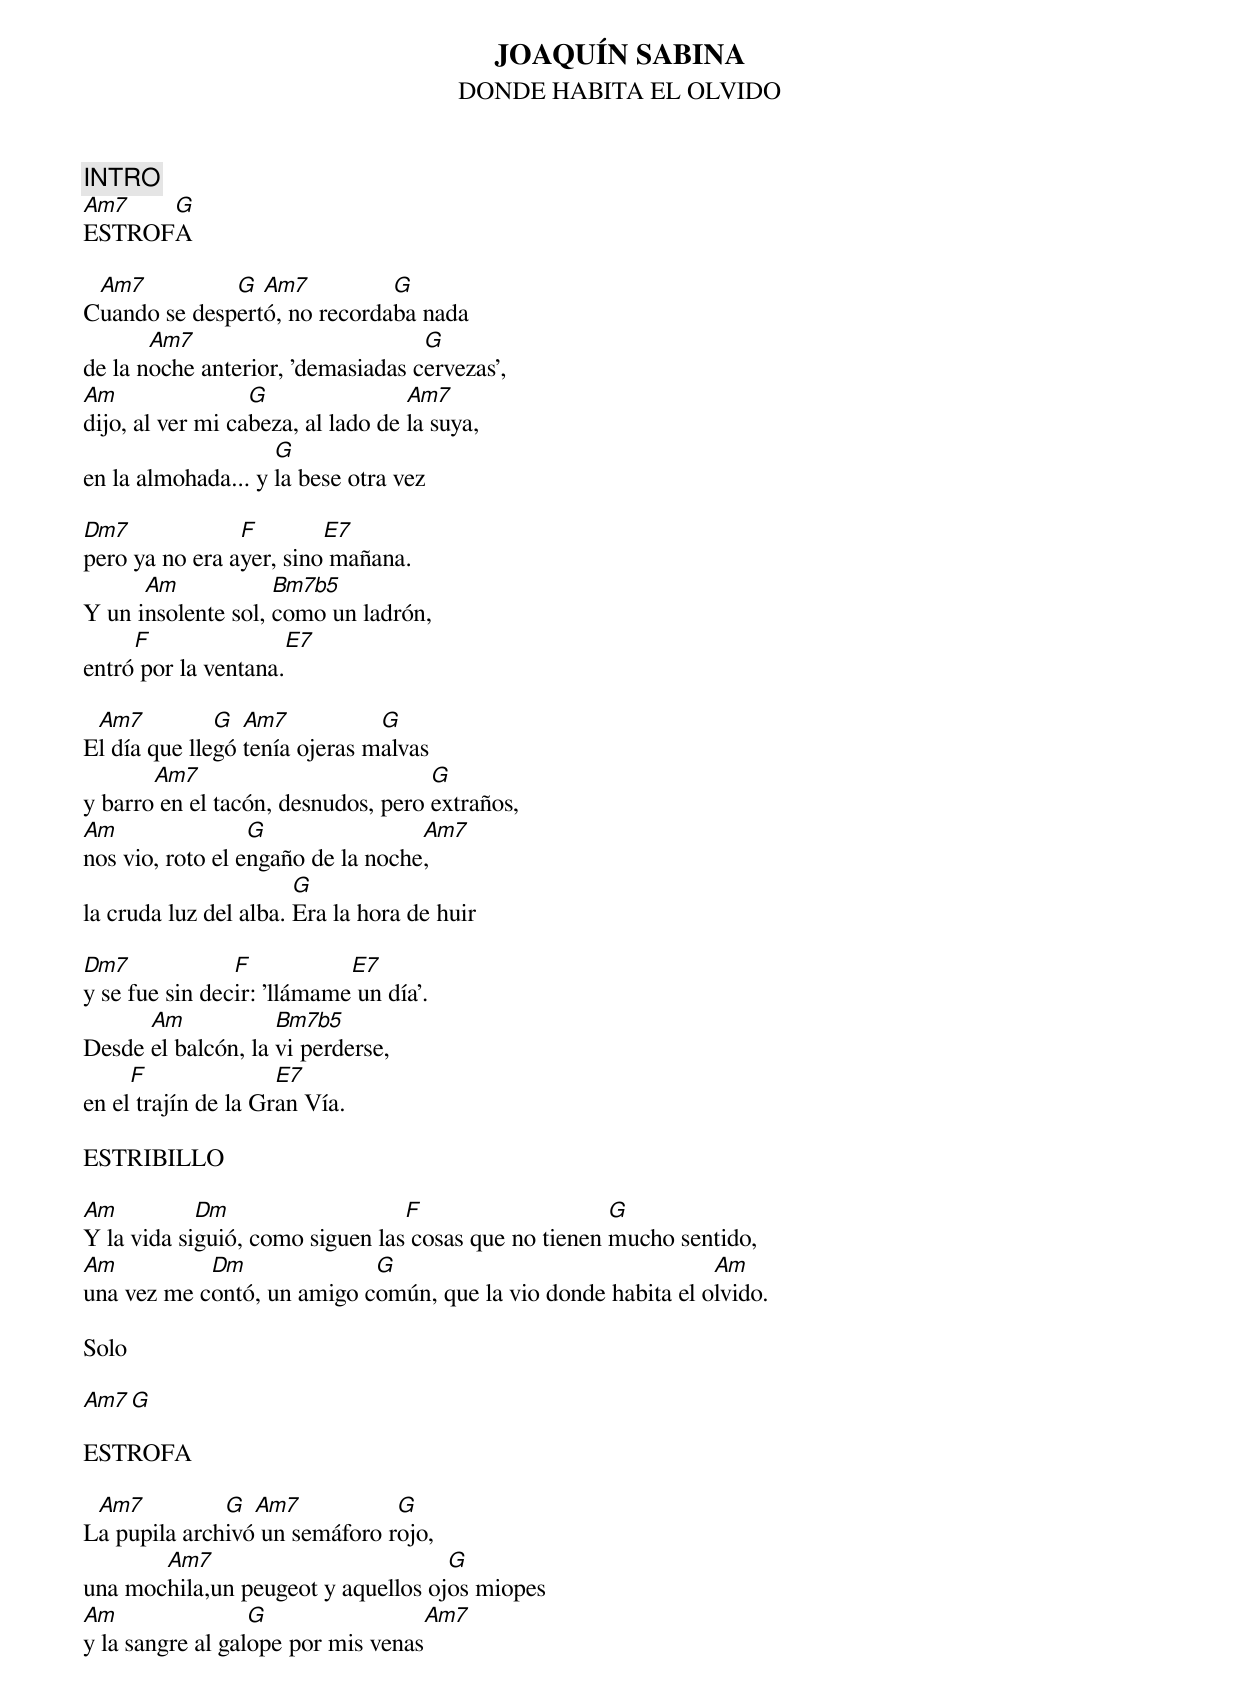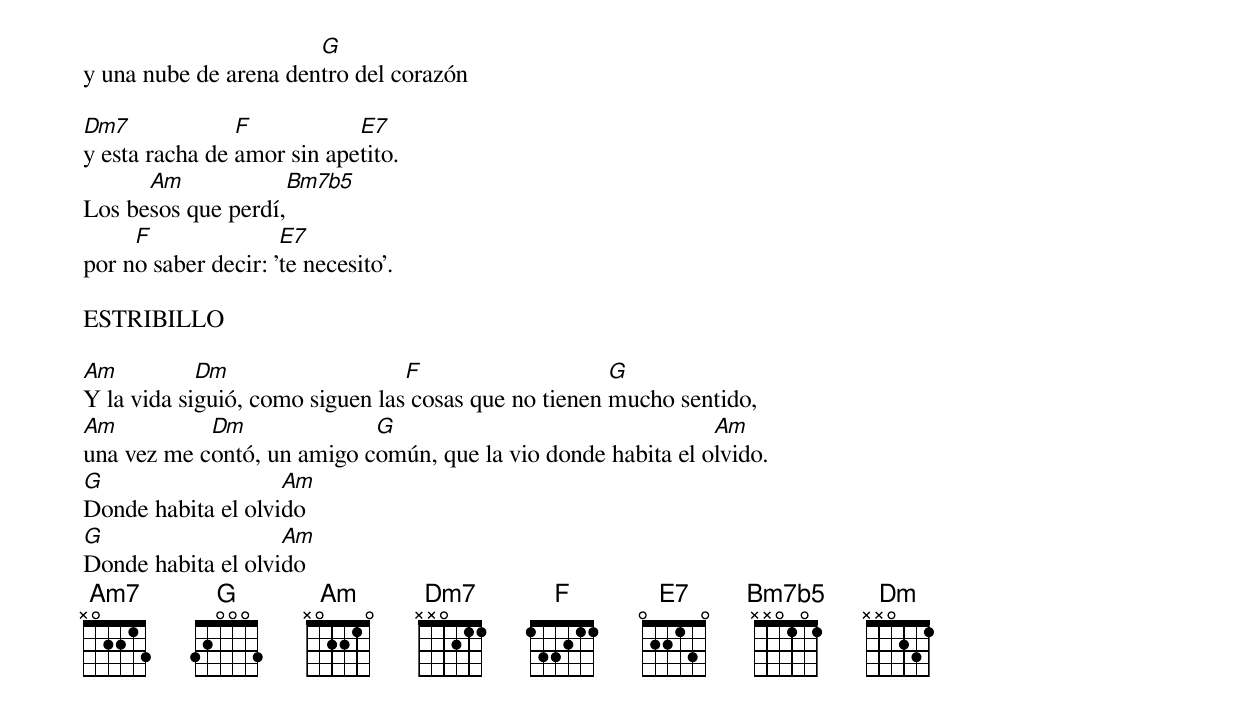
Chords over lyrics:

JOAQUÍN SABINA
DONDE HABITA EL OLVIDO
INTRO
Am7   G
ESTROFA

 Am7          G  Am7          G
Cuando se despertó, no recordaba nada
       Am7                         G
de la noche anterior, 'demasiadas cervezas',
Am                G                Am7
dijo, al ver mi cabeza, al lado de la suya,
                    G
en la almohada... y la bese otra vez

Dm7             F        E7
pero ya no era ayer, sino mañana.
      Am            Bm7b5
Y un insolente sol, como un ladrón,
     F               E7
entró por la ventana.

 Am7          G  Am7           G
El día que llegó tenía ojeras malvas
       Am7                          G
y barro en el tacón, desnudos, pero extraños,
Am                G                Am7
nos vio, roto el engaño de la noche,
                       G
la cruda luz del alba. Era la hora de huir

Dm7             F           E7
y se fue sin decir: 'llámame un día'.
      Am            Bm7b5
Desde el balcón, la vi perderse,
     F               E7
en el trajín de la Gran Vía.

ESTRIBILLO

Am          Dm                   F                    G
Y la vida siguió, como siguen las cosas que no tienen mucho sentido,
Am          Dm              G                                 Am
una vez me contó, un amigo común, que la vio donde habita el olvido.

Solo

Am7   G

ESTROFA

 Am7          G  Am7           G
La pupila archivó un semáforo rojo,
       Am7                          G
una mochila,un peugeot y aquellos ojos miopes
Am                G                Am7
y la sangre al galope por mis venas
                       G
y una nube de arena dentro del corazón

Dm7             F           E7
y esta racha de amor sin apetito.
      Am            Bm7b5
Los besos que perdí,
     F               E7
por no saber decir: 'te necesito'.

ESTRIBILLO

Am          Dm                   F                    G
Y la vida siguió, como siguen las cosas que no tienen mucho sentido,
Am          Dm              G                                 Am
una vez me contó, un amigo común, que la vio donde habita el olvido.
G                   Am
Donde habita el olvido
G                   Am
Donde habita el olvido
